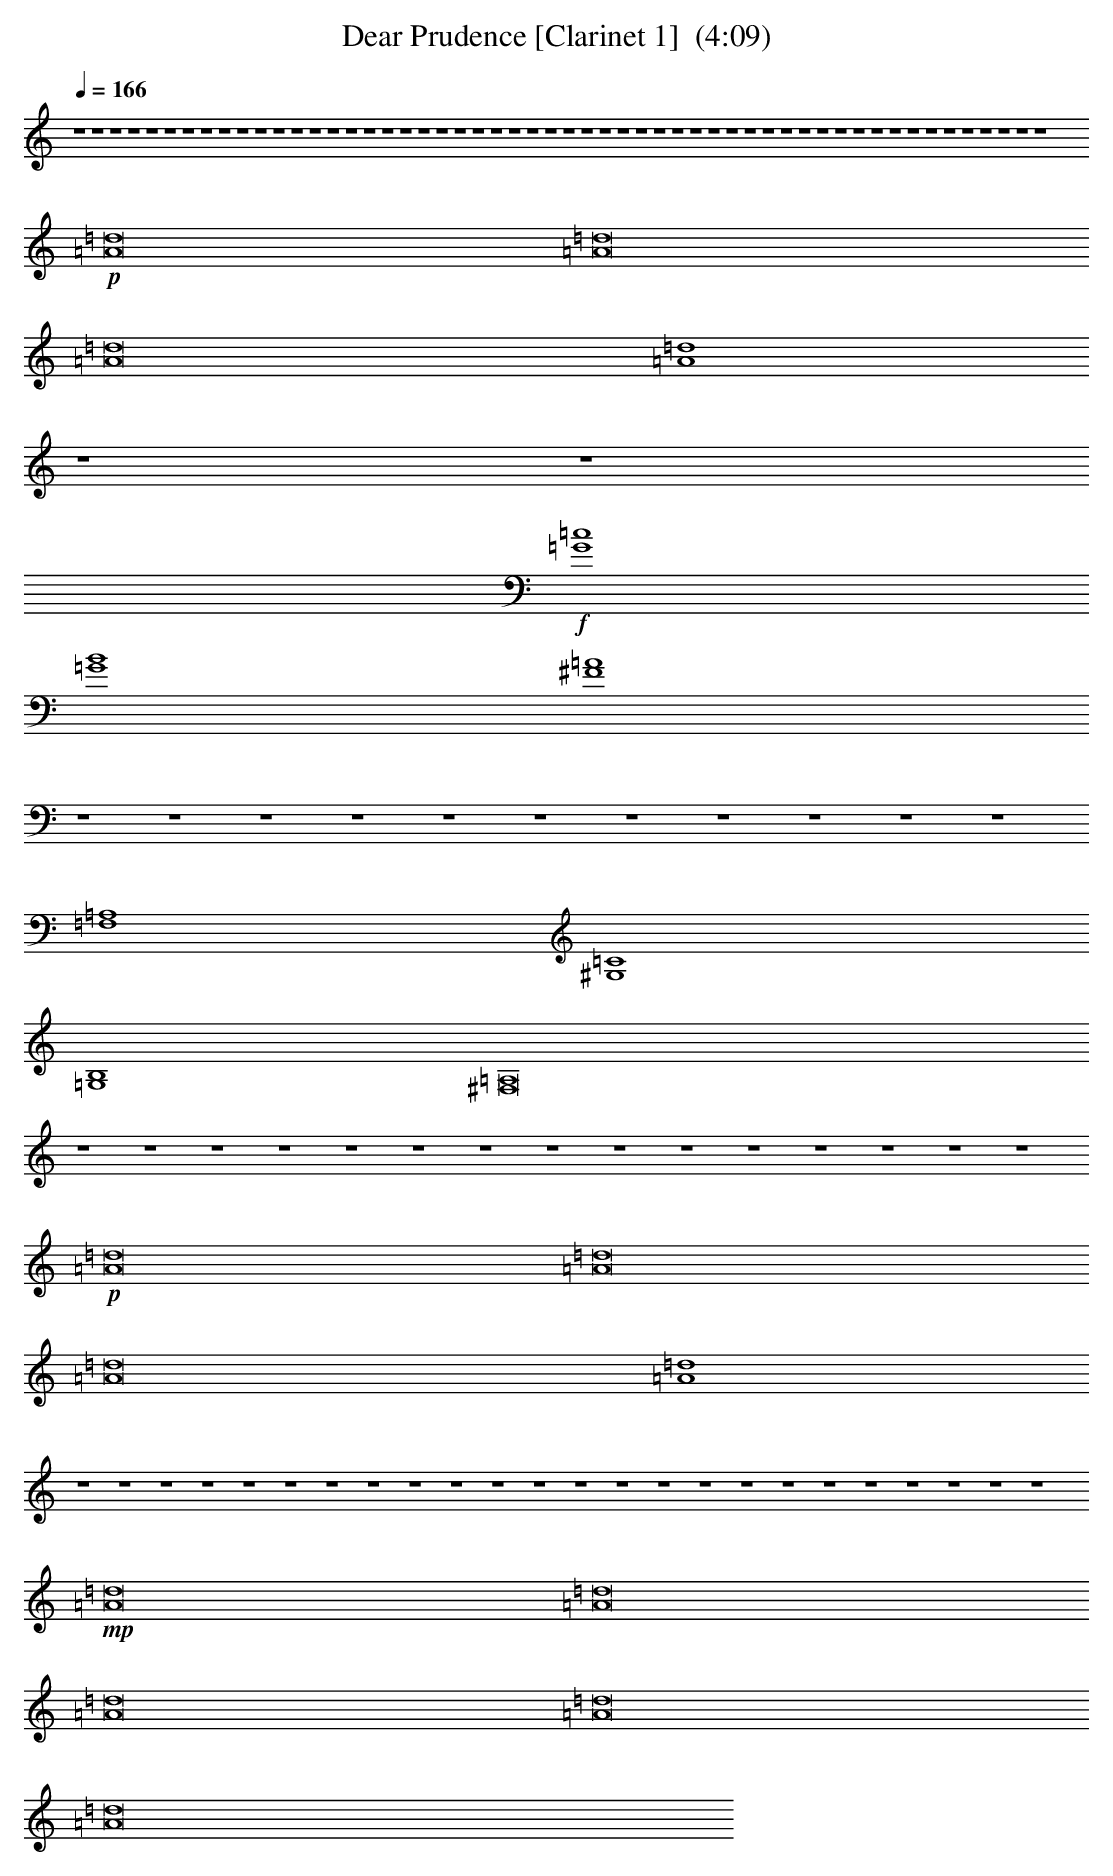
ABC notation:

X:1
T: Dear Prudence [Clarinet 1]  (4:09)
L: 1/4
K: C
Q: 1/4=166
z4 z4 z4 z4 z4 z4 z4 z4 z4 z4 z4 z4 z4 z4 z4 z4 z4 z4 z4 z4 z4 z4 z4 z4 z4 z4 z4 z4 z4 z4 z4 z4 z4 z4 z4 z4 z4 z4 z4 z4 z4 z4 z4 z4 z4 z4 z4 z4 z4 z4 z4 z4 z4 z4
+p+ [=A8=d8]
[=A8=d8]
[=A8=d8]
[=A4=d4]
z4 z4
+f+ [=G4=c4]
[=G4B4]
[^F4=A4]
z4 z4 z4 z4 z4 z4 z4 z4 z4 z4 z4
[=F,4=A,4]
[^G,4=C4]
[=G,4B,4]
[^F,8=A,8]
z4 z4 z4 z4 z4 z4 z4 z4 z4 z4 z4 z4 z4 z4 z4
+p+ [=A8=d8]
[=A8=d8]
[=A8=d8]
[=A4=d4]
z4 z4 z4 z4 z4 z4 z4 z4 z4 z4 z4 z4 z4 z4 z4 z4 z4 z4 z4 z4 z4 z4 z4 z4
+mp+ [=A8=d8]
[=A8=d8]
[=A8=d8]
[=A8=d8]
[=A8=d8]
